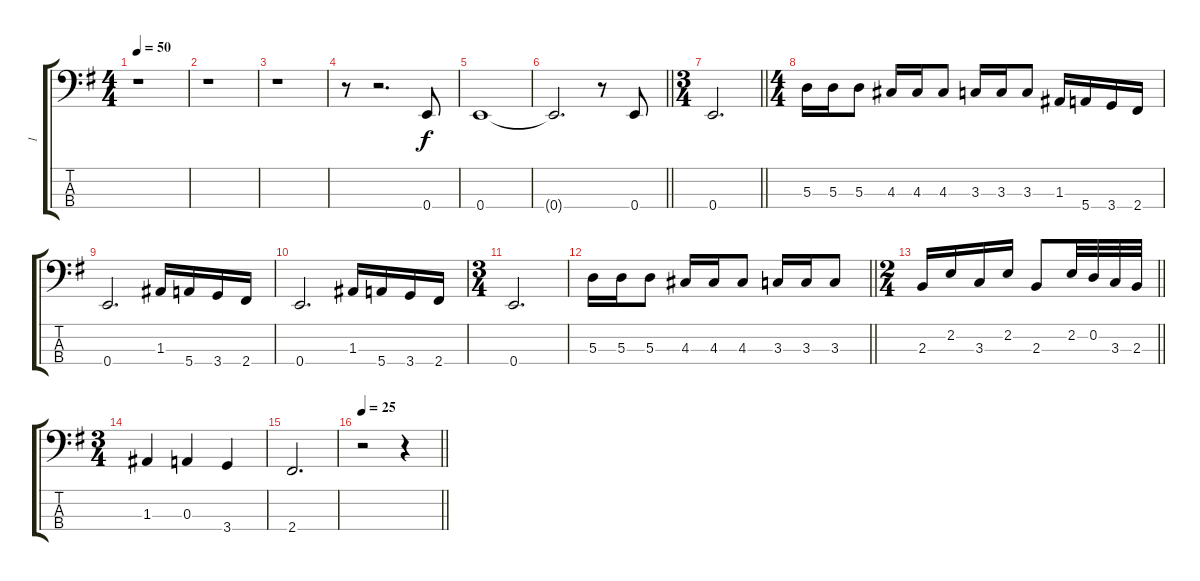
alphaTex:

\track ("1" "1") {instrument electricbasspick}
\staff {score tabs}
\tuning (G2 D2 A1 E1) {hide}
\ts (4 4)
\tempo 50
\clef f4
\ks g
r.1{dy f instrument electricbasspick} |
r.1 |
r.1 |
r.8 r.2{d} 0.4.8 |
0.4.1 |
\barLineRight lightlight
0.4{t}.2{d} r.8 0.4.8 |
\ts (3 4)
\barLineRight lightlight
0.4.2{d} |
\ts (4 4)
5.3.16 5.3.16 5.3.8 4.3.16 4.3.16 4.3.8 3.3.16 3.3.16 3.3.8 1.3.16 5.4.16 3.4.16 2.4.16 |
0.4.2{d} 1.3.16 5.4.16 3.4.16 2.4.16 |
0.4.2{d} 1.3.16 5.4.16 3.4.16 2.4.16 |
\ts (3 4)
0.4.2{d} |
\barLineRight lightlight
5.3.16 5.3.16 5.3.8 4.3.16 4.3.16 4.3.8 3.3.16 3.3.16 3.3.8 |
\ts (2 4)
\barLineRight lightlight
2.3.16 2.2.16 3.3.16 2.2.16 2.3.8 2.2.32 0.2.32 3.3.32 2.3.32 |
\ts (3 4)
1.3.4 0.3.4 3.4.4 |
2.4.2{d} |
\tempo 25
\barLineRight lightlight
r.2 r.4
